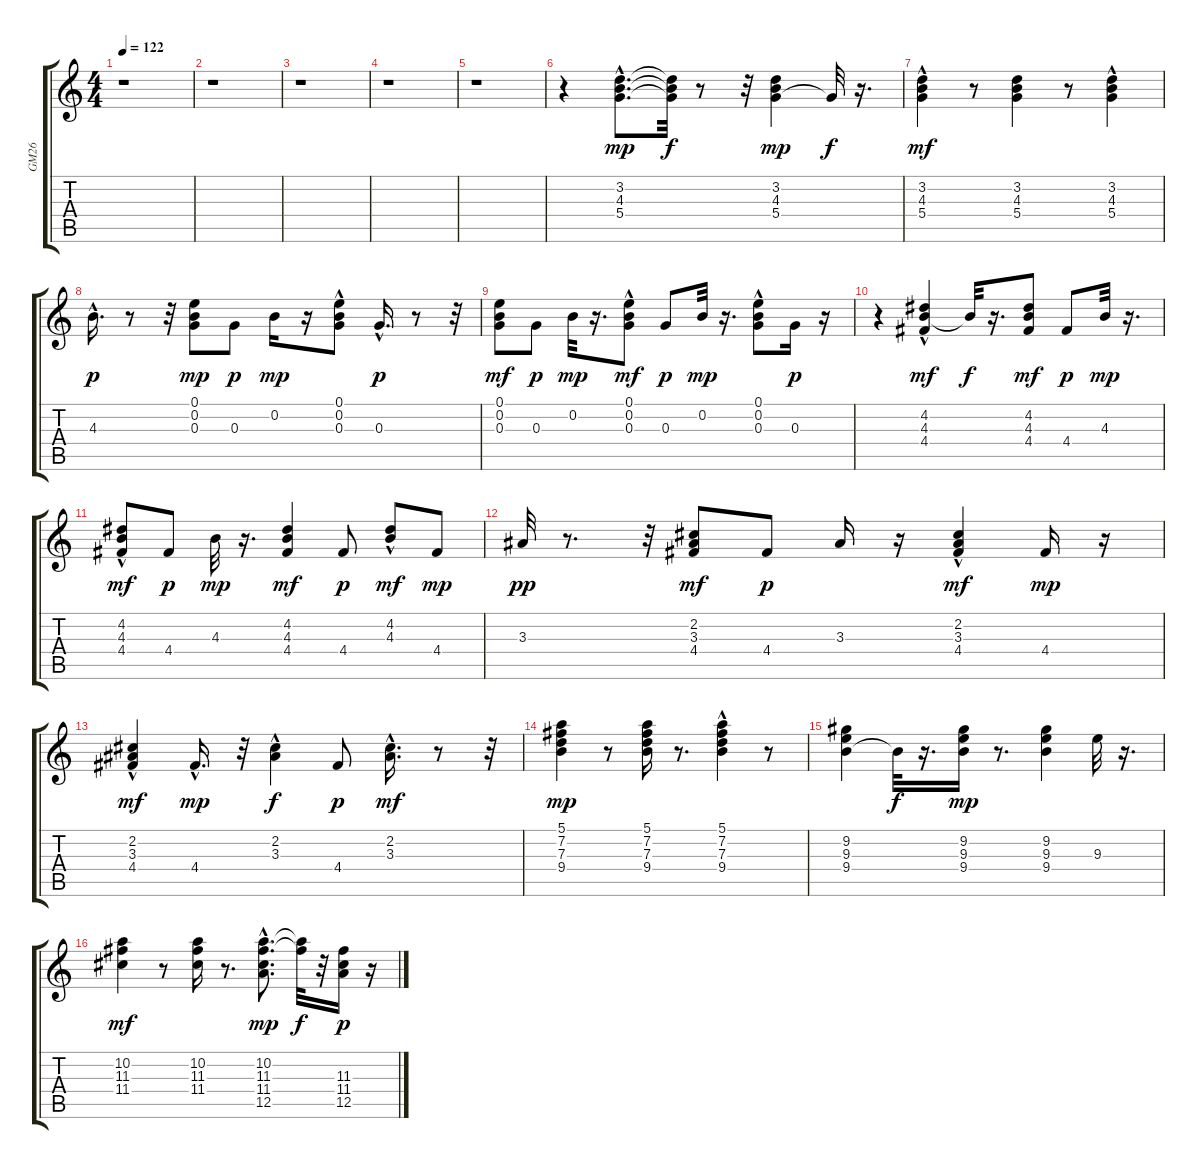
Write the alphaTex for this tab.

\track ("GM26" "GM26") {instrument acousticguitarsteel}
\staff {score tabs}
\tuning (E4 B3 G3 D3 A2 E2) {hide}
\ts (4 4)
\tempo 122
\clef g2
\ks c
r.1{dy mp} |
r.1 |
r.1 |
r.1 |
r.1 |
r.4 (3.2{hac} 4.3{hac} 5.4{hac}).8{d} (3.2{t} 4.3{t} 5.4{t}).32{dy f} r.8 r.32 (3.2 4.3 5.4).4{dy mp} 5.4{t}.32{dy f} r.16{d} |
(3.2 4.3 5.4{hac}).4{dy mf} r.8 (3.2 4.3 5.4).4 r.8 (3.2 4.3{hac} 5.4{hac}).4 |
4.3{hac}.16{d dy p} r.8 r.32 (0.1 0.2 0.3).8{dy mp} 0.3.8{dy p} 0.2.16{dy mp} r.16 (0.1{hac} 0.2 0.3{hac}).8 0.3{hac}.16{d dy p} r.8 r.32 |
(0.1 0.2 0.3).8{dy mf} 0.3.8{dy p} 0.2.32{dy mp} r.16{d} (0.1 0.2 0.3{hac}).8{dy mf} 0.3.8{dy p} 0.2.32{dy mp} r.16{d} (0.1{hac} 0.2 0.3).8 0.3.16{dy p} r.16 |
r.4 (4.2{hac} 4.3 4.4{hac}).4{dy mf} 4.3{t}.32{dy f} r.16{d} (4.2 4.3 4.4).8{dy mf} 4.4.8{dy p} 4.3.32{dy mp} r.16{d} |
(4.2{hac} 4.3 4.4).8{dy mf} 4.4.8{dy p} 4.3.32{dy mp} r.16{d} (4.2 4.3 4.4).4{dy mf} 4.4.8{dy p} (4.2{hac} 4.3).8{dy mf} 4.4.8{dy mp} |
3.3.32{dy pp} r.8{d} r.32 (2.2 3.3 4.4).8{dy mf} 4.4.8{dy p} 3.3.16 r.16 (2.2 3.3 4.4{hac}).4{dy mf} 4.4.16{dy mp} r.16 |
(2.2{hac} 3.3 4.4).4{dy mf} 4.4{hac}.16{d dy mp} r.32 (2.2{hac} 3.3).4{dy f} 4.4.8{dy p} (2.2{hac} 3.3{hac}).16{d dy mf} r.8 r.32 |
(5.1 7.2 7.3 9.4).4{dy mp} r.8 (5.1 7.2 7.3 9.4).16 r.8{d} (5.1{hac} 7.2 7.3{hac} 9.4{hac}).4 r.8 |
(9.2 9.3 9.4).4 9.4{t}.32{dy f} r.16{d} (9.2 9.3 9.4).16{dy mp} r.8{d} (9.2 9.3 9.4).4 9.3.32 r.16{d} |
(10.2 11.3 11.4).4{dy mf} r.8 (10.2 11.3 11.4).16 r.8{d} (10.2{hac} 11.3{hac} 11.4{hac} 12.5).8{d dy mp} (10.2{t} 11.3{t}).32{dy f} r.32 (11.3 11.4 12.5).16{dy p} r.16
